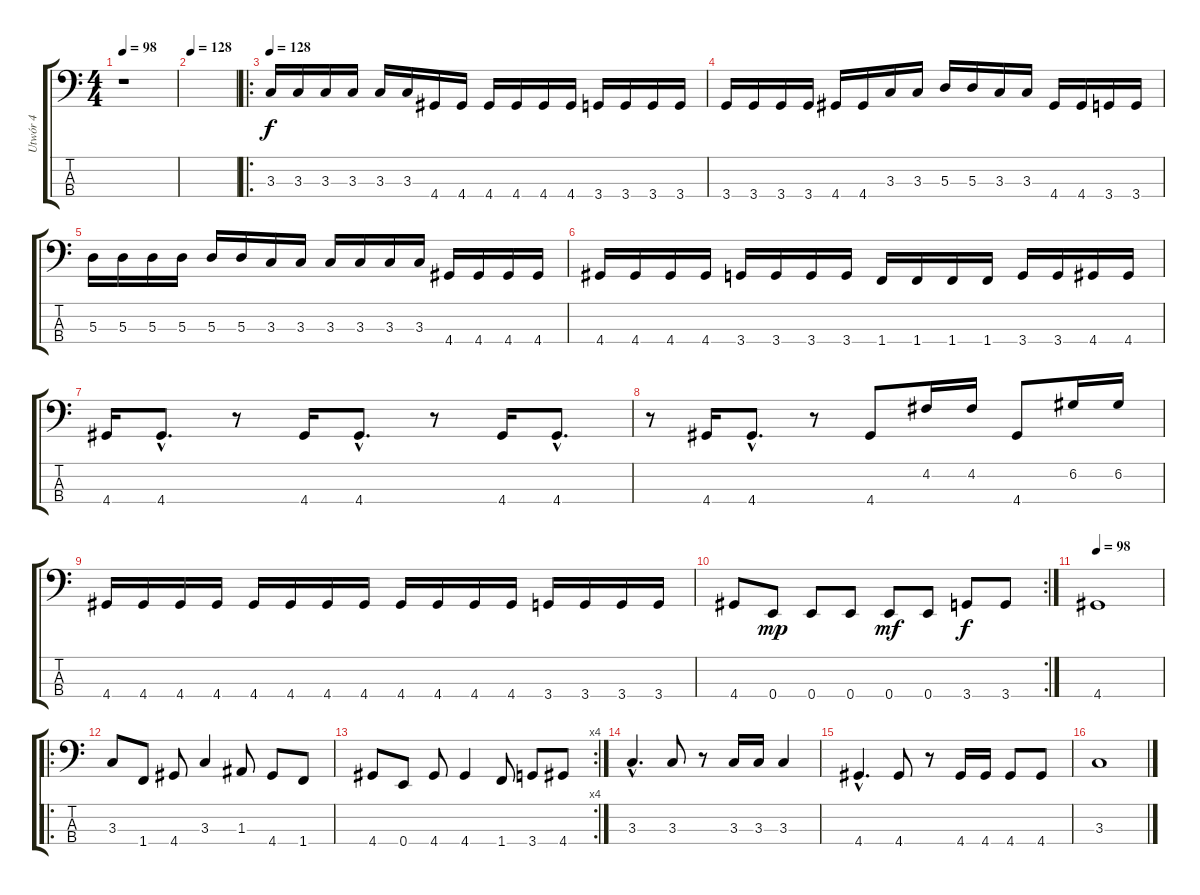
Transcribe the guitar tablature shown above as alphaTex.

\track ("Utwór 4" "Utwór 4") {instrument electricbassfinger}
\staff {score tabs}
\tuning (G2 D2 A1 E1) {hide}
\ts (4 4)
\tempo 98
\clef f4
\ks c
r.1{dy f} |
\tempo 128
|
\ro
\tempo 128
3.3.16 3.3.16 3.3.16 3.3.16 3.3.16 3.3.16 4.4.16 4.4.16 4.4.16 4.4.16 4.4.16 4.4.16 3.4.16 3.4.16 3.4.16 3.4.16 |
3.4.16 3.4.16 3.4.16 3.4.16 4.4.16 4.4.16 3.3.16 3.3.16 5.3.16 5.3.16 3.3.16 3.3.16 4.4.16 4.4.16 3.4.16 3.4.16 |
5.3.16 5.3.16 5.3.16 5.3.16 5.3.16 5.3.16 3.3.16 3.3.16 3.3.16 3.3.16 3.3.16 3.3.16 4.4.16 4.4.16 4.4.16 4.4.16 |
4.4.16 4.4.16 4.4.16 4.4.16 3.4.16 3.4.16 3.4.16 3.4.16 1.4.16 1.4.16 1.4.16 1.4.16 3.4.16 3.4.16 4.4.16 4.4.16 |
4.4.16 4.4{hac}.8{d} r.8 4.4.16 4.4{hac}.8{d} r.8 4.4.16 4.4{hac}.8{d} |
r.8 4.4.16 4.4{hac}.8{d} r.8 4.4.8 4.2.16 4.2.16 4.4.8 6.2.16 6.2.16 |
4.4.16 4.4.16 4.4.16 4.4.16 4.4.16 4.4.16 4.4.16 4.4.16 4.4.16 4.4.16 4.4.16 4.4.16 3.4.16 3.4.16 3.4.16 3.4.16 |
\rc 2
4.4.8 0.4.8{dy mp} 0.4.8 0.4.8 0.4.8{dy mf} 0.4.8 3.4.8{dy f} 3.4.8 |
\tempo 98
4.4.1 |
\ro
3.3.8 1.4.8 4.4.8 3.3.4 1.3.8 4.4.8 1.4.8 |
\rc 4
4.4.8 0.4.8 4.4.8 4.4.4 1.4.8 3.4.8 4.4.8 |
3.3{hac}.4{d} 3.3.8 r.8 3.3.16 3.3.16 3.3.4 |
4.4{hac}.4{d} 4.4.8 r.8 4.4.16 4.4.16 4.4.8 4.4.8 |
3.3.1
